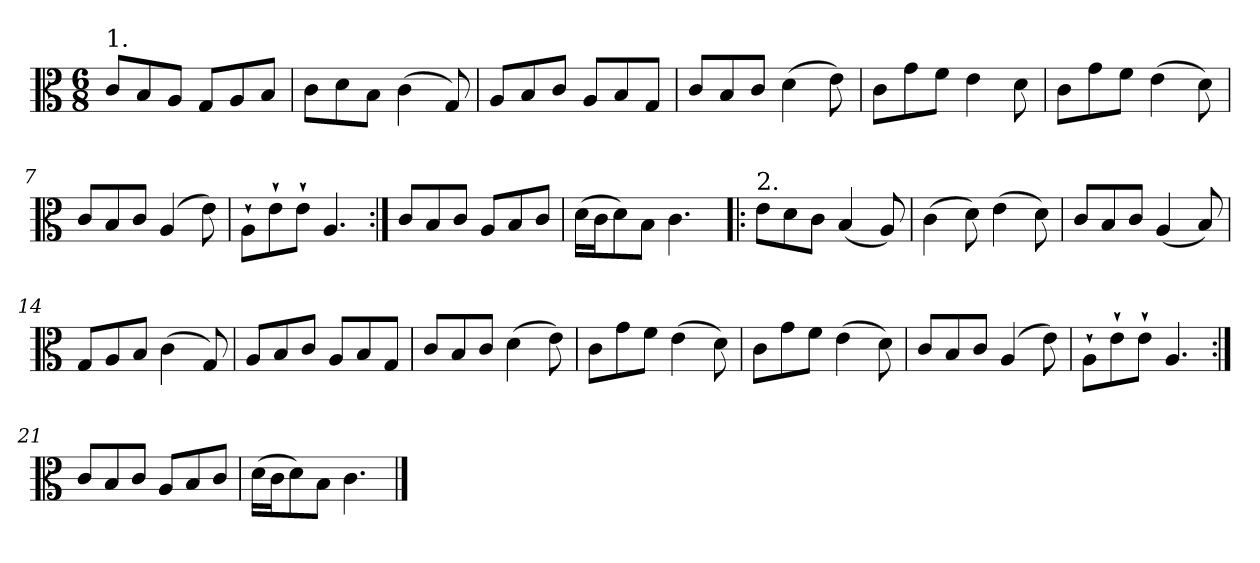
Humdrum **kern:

**kern
*part1
*staff1
*clefC3
*k[]
*C:
*M6/8
=1
!LO:TX:a:t=1.
8c/L
8B/
8A/J
8G/L
8A/
8B/J
=2
8c\L
8d\
8B\J
(>4c\
8G/)
=3
8A/L
8B/
8c/J
8A/L
8B/
8G/J
=4
8c/L
8B/
8c/J
(>4d\
8e\)
=5
8c\L
8g\
8f\J
4e\
8d\
=6
8c\L
8g\
8f\J
(>4e\
8d\)
=7
8c/L
8B/
8c/J
(>4A/
8e\)
=8
8A`>\L
8e`>\
8e`>\J
4.A/
!!LO:LB:g=z
=9:|!
8c/L
8B/
8c/J
8A/L
8B/
8c/J
=10
(>16d\LL
16c\J
8d\)
8B\J
4.c\
=11!|:
!LO:TX:a:t=2.
8e\L
8d\
8c\J
(<4B/
8A/)
=12
(>4c\
8d\)
(>4e\
8d\)
=13
8c/L
8B/
8c/J
(<4A/
8B/)
=14
8G/L
8A/
8B/J
(>4c\
8G/)
=15
8A/L
8B/
8c/J
8A/L
8B/
8G/J
!!LO:LB:g=z
=16
8c/L
8B/
8c/J
(>4d\
8e\)
=17
8c\L
8g\
8f\J
(>4e\
8d\)
=18
8c\L
8g\
8f\J
(>4e\
8d\)
=19
8c/L
8B/
8c/J
(>4A/
8e\)
=20
8A`>\L
8e`>\
8e`>\J
4.A/
=21:|!
8c/L
8B/
8c/J
8A/L
8B/
8c/J
=22
(>16d\LL
16c\J
8d\)
8B\J
4.c\
==
*-
